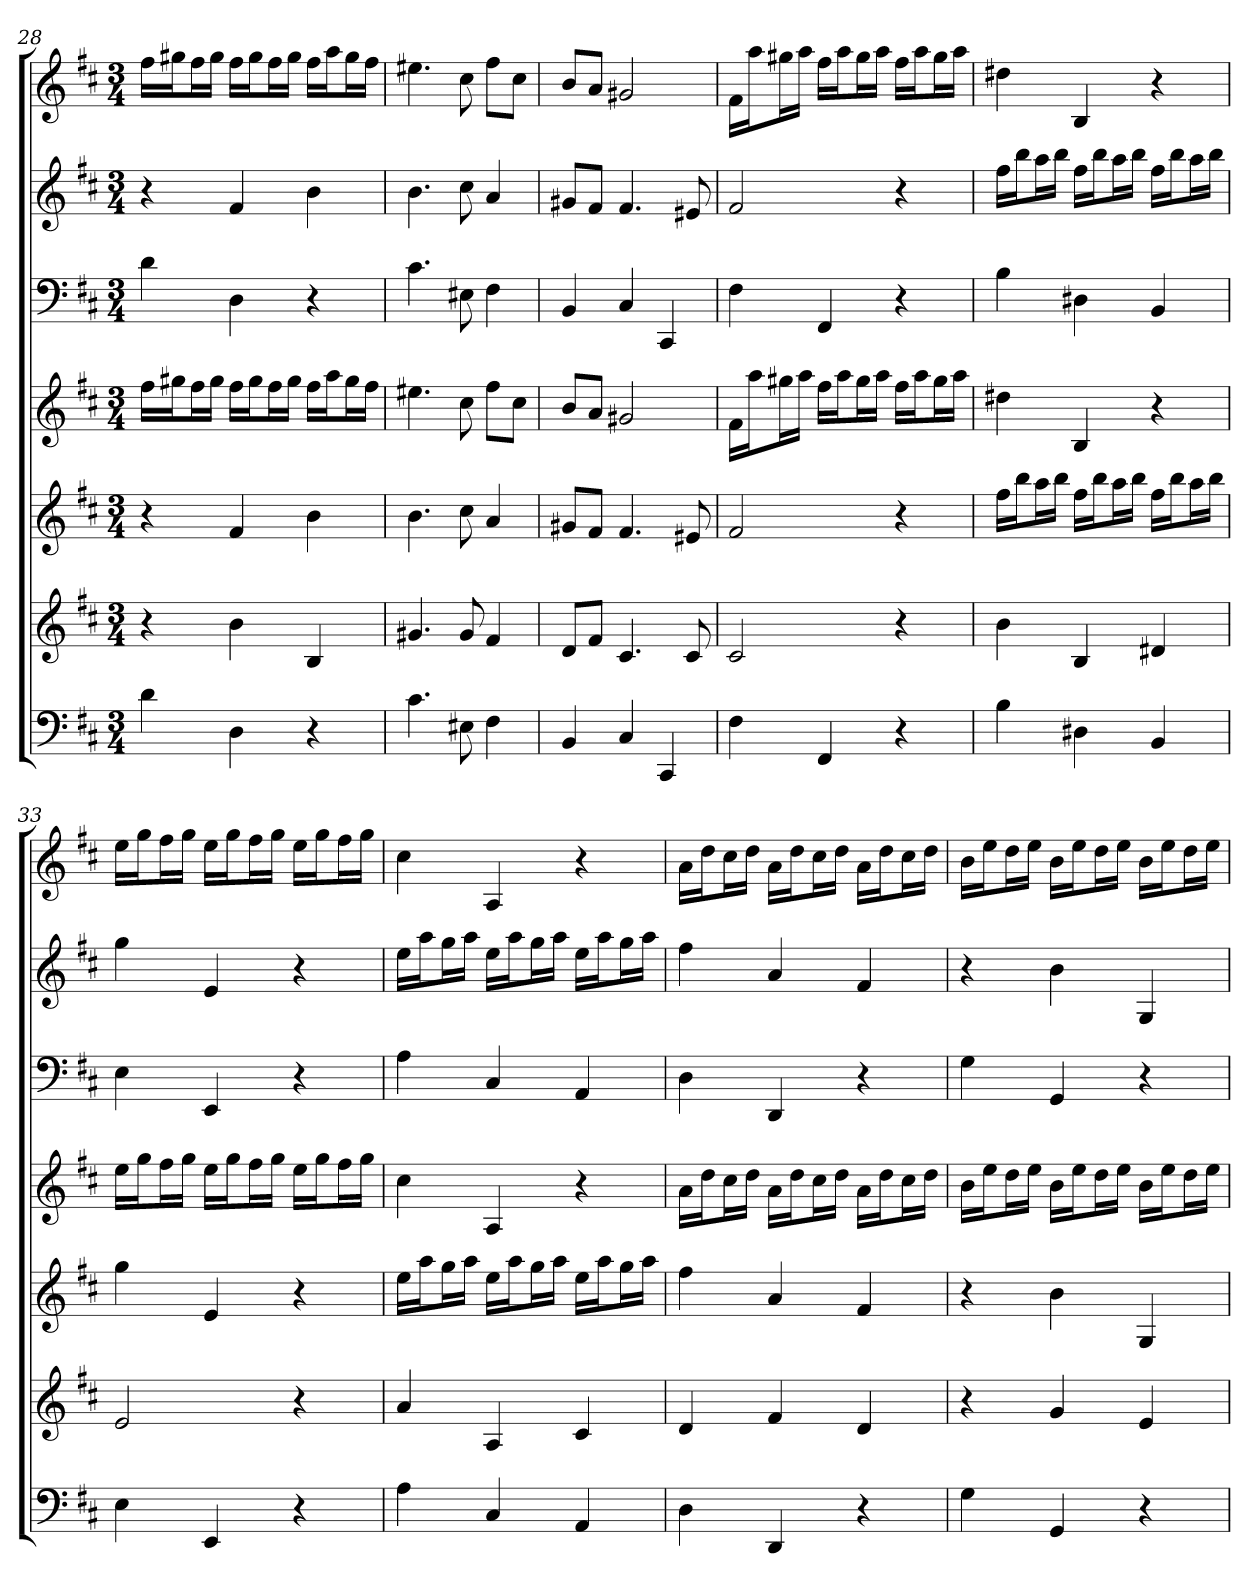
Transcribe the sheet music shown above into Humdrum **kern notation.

**kern	**kern	**kern	**kern	**kern	**kern	**kern
*part7	*part6	*part5	*part4	*part3	*part2	*part1
*staff7	*staff6	*staff5	*staff4	*staff3	*staff2	*staff1
*k[f#c#]	*k[f#c#]	*k[f#c#]	*k[f#c#]	*k[f#c#]	*k[f#c#]	*k[f#c#]
*D:	*D:	*D:	*D:	*D:	*D:	*D:
*M3/4	*M3/4	*M3/4	*M3/4	*M3/4	*M3/4	*M3/4
=28	=28	=28	=28	=28	=28	=28
4d	4r	4r	16ff#LL	4d	4r	16ff#LL
.	.	.	16gg#XJ	.	.	16gg#XJ
.	.	.	16ff#L	.	.	16ff#L
.	.	.	16gg#JJ	.	.	16gg#JJ
4D	4b	4f#	16ff#LL	4D	4f#	16ff#LL
.	.	.	16gg#J	.	.	16gg#J
.	.	.	16ff#L	.	.	16ff#L
.	.	.	16gg#JJ	.	.	16gg#JJ
4r	4B	4b	16ff#LL	4r	4b	16ff#LL
.	.	.	16aaJ	.	.	16aaJ
.	.	.	16gg#L	.	.	16gg#L
.	.	.	16ff#JJ	.	.	16ff#JJ
=29	=29	=29	=29	=29	=29	=29
4.c#	4.g#X	4.b	4.ee#X	4.c#	4.b	4.ee#X
8E#X	8g#	8cc#	8cc#	8E#X	8cc#	8cc#
4F#	4f#	4a	8ff#L	4F#	4a	8ff#L
.	.	.	8cc#J	.	.	8cc#J
=30	=30	=30	=30	=30	=30	=30
4BB	8dL	8g#XL	8bL	4BB	8g#XL	8bL
.	8f#J	8f#J	8aJ	.	8f#J	8aJ
4C#	4.c#	4.f#	2g#X	4C#	4.f#	2g#X
4CC#	.	.	.	4CC#	.	.
.	8c#	8e#X	.	.	8e#X	.
=31	=31	=31	=31	=31	=31	=31
4F#	2c#	2f#	16f#LL	4F#	2f#	16f#LL
.	.	.	16aaJ	.	.	16aaJ
.	.	.	16gg#XL	.	.	16gg#XL
.	.	.	16aaJJ	.	.	16aaJJ
4FF#	.	.	16ff#LL	4FF#	.	16ff#LL
.	.	.	16aaJ	.	.	16aaJ
.	.	.	16gg#L	.	.	16gg#L
.	.	.	16aaJJ	.	.	16aaJJ
4r	4r	4r	16ff#LL	4r	4r	16ff#LL
.	.	.	16aaJ	.	.	16aaJ
.	.	.	16gg#L	.	.	16gg#L
.	.	.	16aaJJ	.	.	16aaJJ
=32	=32	=32	=32	=32	=32	=32
4B	4b	16ff#LL	4dd#X	4B	16ff#LL	4dd#X
.	.	16bbJ	.	.	16bbJ	.
.	.	16aaL	.	.	16aaL	.
.	.	16bbJJ	.	.	16bbJJ	.
4D#X	4B	16ff#LL	4B	4D#X	16ff#LL	4B
.	.	16bbJ	.	.	16bbJ	.
.	.	16aaL	.	.	16aaL	.
.	.	16bbJJ	.	.	16bbJJ	.
4BB	4d#X	16ff#LL	4r	4BB	16ff#LL	4r
.	.	16bbJ	.	.	16bbJ	.
.	.	16aaL	.	.	16aaL	.
.	.	16bbJJ	.	.	16bbJJ	.
=33	=33	=33	=33	=33	=33	=33
4E	2e	4gg	16eeLL	4E	4gg	16eeLL
.	.	.	16ggJ	.	.	16ggJ
.	.	.	16ff#L	.	.	16ff#L
.	.	.	16ggJJ	.	.	16ggJJ
4EE	.	4e	16eeLL	4EE	4e	16eeLL
.	.	.	16ggJ	.	.	16ggJ
.	.	.	16ff#L	.	.	16ff#L
.	.	.	16ggJJ	.	.	16ggJJ
4r	4r	4r	16eeLL	4r	4r	16eeLL
.	.	.	16ggJ	.	.	16ggJ
.	.	.	16ff#L	.	.	16ff#L
.	.	.	16ggJJ	.	.	16ggJJ
=34	=34	=34	=34	=34	=34	=34
4A	4a	16eeLL	4cc#	4A	16eeLL	4cc#
.	.	16aaJ	.	.	16aaJ	.
.	.	16ggL	.	.	16ggL	.
.	.	16aaJJ	.	.	16aaJJ	.
4C#	4A	16eeLL	4A	4C#	16eeLL	4A
.	.	16aaJ	.	.	16aaJ	.
.	.	16ggL	.	.	16ggL	.
.	.	16aaJJ	.	.	16aaJJ	.
4AA	4c#	16eeLL	4r	4AA	16eeLL	4r
.	.	16aaJ	.	.	16aaJ	.
.	.	16ggL	.	.	16ggL	.
.	.	16aaJJ	.	.	16aaJJ	.
=35	=35	=35	=35	=35	=35	=35
4D	4d	4ff#	16aLL	4D	4ff#	16aLL
.	.	.	16ddJ	.	.	16ddJ
.	.	.	16cc#L	.	.	16cc#L
.	.	.	16ddJJ	.	.	16ddJJ
4DD	4f#	4a	16aLL	4DD	4a	16aLL
.	.	.	16ddJ	.	.	16ddJ
.	.	.	16cc#L	.	.	16cc#L
.	.	.	16ddJJ	.	.	16ddJJ
4r	4d	4f#	16aLL	4r	4f#	16aLL
.	.	.	16ddJ	.	.	16ddJ
.	.	.	16cc#L	.	.	16cc#L
.	.	.	16ddJJ	.	.	16ddJJ
=36	=36	=36	=36	=36	=36	=36
4G	4r	4r	16bLL	4G	4r	16bLL
.	.	.	16eeJ	.	.	16eeJ
.	.	.	16ddL	.	.	16ddL
.	.	.	16eeJJ	.	.	16eeJJ
4GG	4g	4b	16bLL	4GG	4b	16bLL
.	.	.	16eeJ	.	.	16eeJ
.	.	.	16ddL	.	.	16ddL
.	.	.	16eeJJ	.	.	16eeJJ
4r	4e	4G	16bLL	4r	4G	16bLL
.	.	.	16eeJ	.	.	16eeJ
.	.	.	16ddL	.	.	16ddL
.	.	.	16eeJJ	.	.	16eeJJ
=	=	=	=	=	=	=
*-	*-	*-	*-	*-	*-	*-
